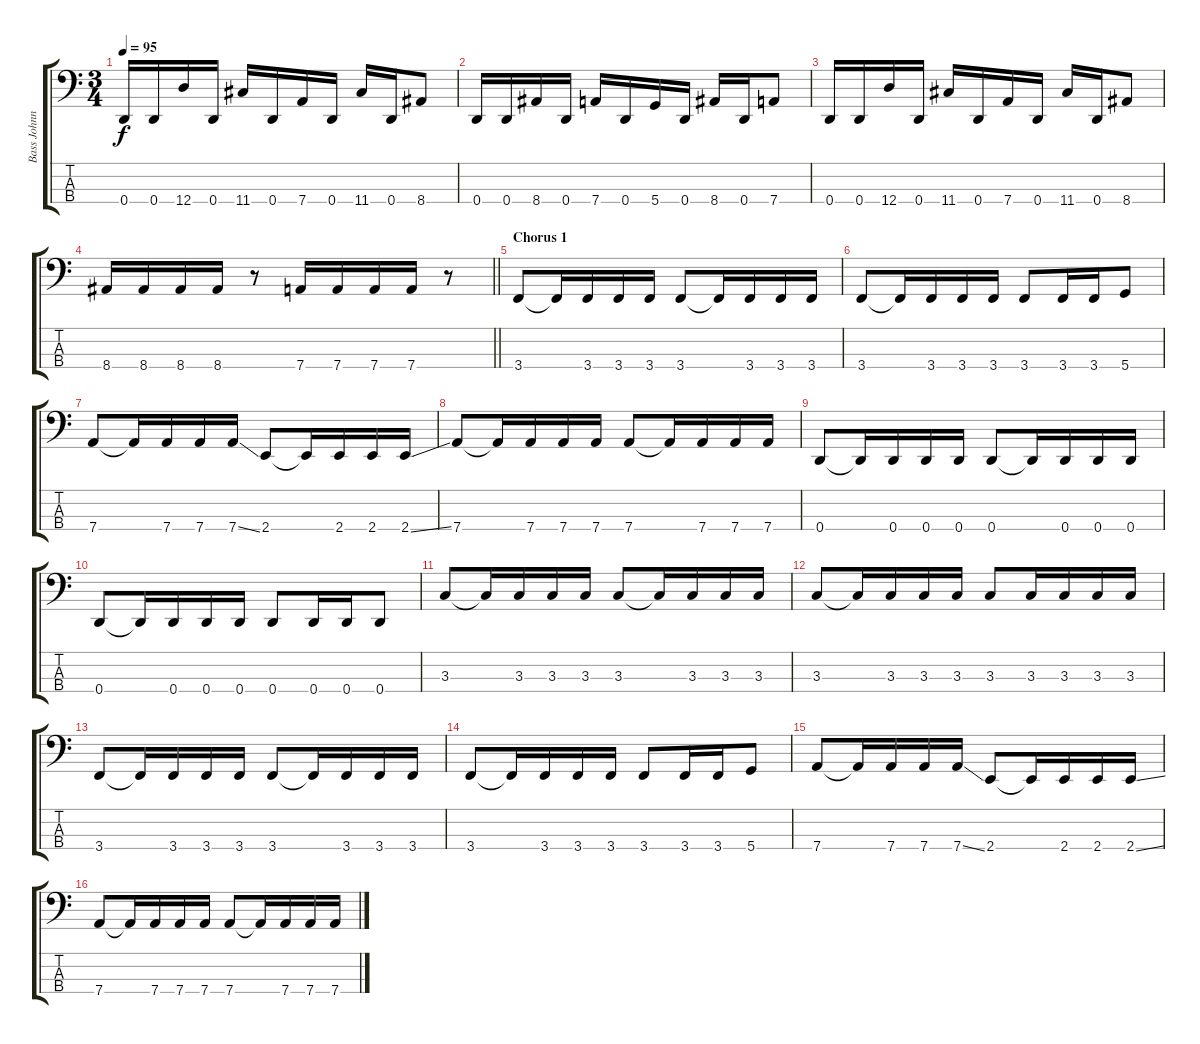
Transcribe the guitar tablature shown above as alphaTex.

\track ("Bass Johnny" "Bass Johnn") {instrument electricbassfinger}
\staff {score tabs}
\tuning (G2 D2 A1 D1) {hide}
\ts (3 4)
\tempo 95
\clef f4
\ks c
0.4.16{dy f} 0.4.16 12.4.16 0.4.16 11.4.16 0.4.16 7.4.16 0.4.16 11.4.16 0.4.16 8.4.8 |
0.4.16 0.4.16 8.4.16 0.4.16 7.4.16 0.4.16 5.4.16 0.4.16 8.4.16 0.4.16 7.4.8 |
0.4.16 0.4.16 12.4.16 0.4.16 11.4.16 0.4.16 7.4.16 0.4.16 11.4.16 0.4.16 8.4.8 |
\barLineRight lightlight
8.4.16 8.4.16 8.4.16 8.4.16 r.8 7.4.16 7.4.16{beam merge} 7.4.16 7.4.16 r.8 |
\section ("" "Chorus 1")
3.4.8 3.4{t}.16 3.4.16{beam merge} 3.4.16 3.4.16{beam split} 3.4.8{beam merge} 3.4{t}.16 3.4.16 3.4.16 3.4.16 |
3.4.8 3.4{t}.16 3.4.16{beam merge} 3.4.16 3.4.16{beam split} 3.4.8{beam merge} 3.4.16 3.4.16 5.4.8 |
7.4.8 7.4{t}.16 7.4.16{beam merge} 7.4.16 7.4{ss}.16{beam split} 2.4.8{beam merge} 2.4{t}.16 2.4.16 2.4.16 2.4{ss}.16 |
7.4.8 7.4{t}.16 7.4.16{beam merge} 7.4.16 7.4.16{beam split} 7.4.8{beam merge} 7.4{t}.16 7.4.16{beam merge} 7.4.16 7.4.16 |
0.4.8 0.4{t}.16 0.4.16{beam merge} 0.4.16 0.4.16{beam split} 0.4.8{beam merge} 0.4{t}.16 0.4.16 0.4.16 0.4.16 |
0.4.8 0.4{t}.16 0.4.16{beam merge} 0.4.16 0.4.16{beam split} 0.4.8{beam merge} 0.4.16 0.4.16 0.4.8 |
3.3.8 3.3{t}.16 3.3.16{beam merge} 3.3.16 3.3.16{beam split} 3.3.8{beam merge} 3.3{t}.16 3.3.16 3.3.16 3.3.16 |
3.3.8 3.3{t}.16 3.3.16{beam merge} 3.3.16 3.3.16{beam split} 3.3.8{beam merge} 3.3.16 3.3.16 3.3.16 3.3.16 |
3.4.8 3.4{t}.16 3.4.16{beam merge} 3.4.16 3.4.16{beam split} 3.4.8{beam merge} 3.4{t}.16 3.4.16 3.4.16 3.4.16 |
3.4.8 3.4{t}.16 3.4.16{beam merge} 3.4.16 3.4.16{beam split} 3.4.8{beam merge} 3.4.16 3.4.16 5.4.8 |
7.4.8 7.4{t}.16 7.4.16{beam merge} 7.4.16 7.4{ss}.16{beam split} 2.4.8{beam merge} 2.4{t}.16 2.4.16 2.4.16 2.4{ss}.16 |
7.4.8 7.4{t}.16 7.4.16{beam merge} 7.4.16 7.4.16{beam split} 7.4.8{beam merge} 7.4{t}.16 7.4.16{beam merge} 7.4.16 7.4.16
